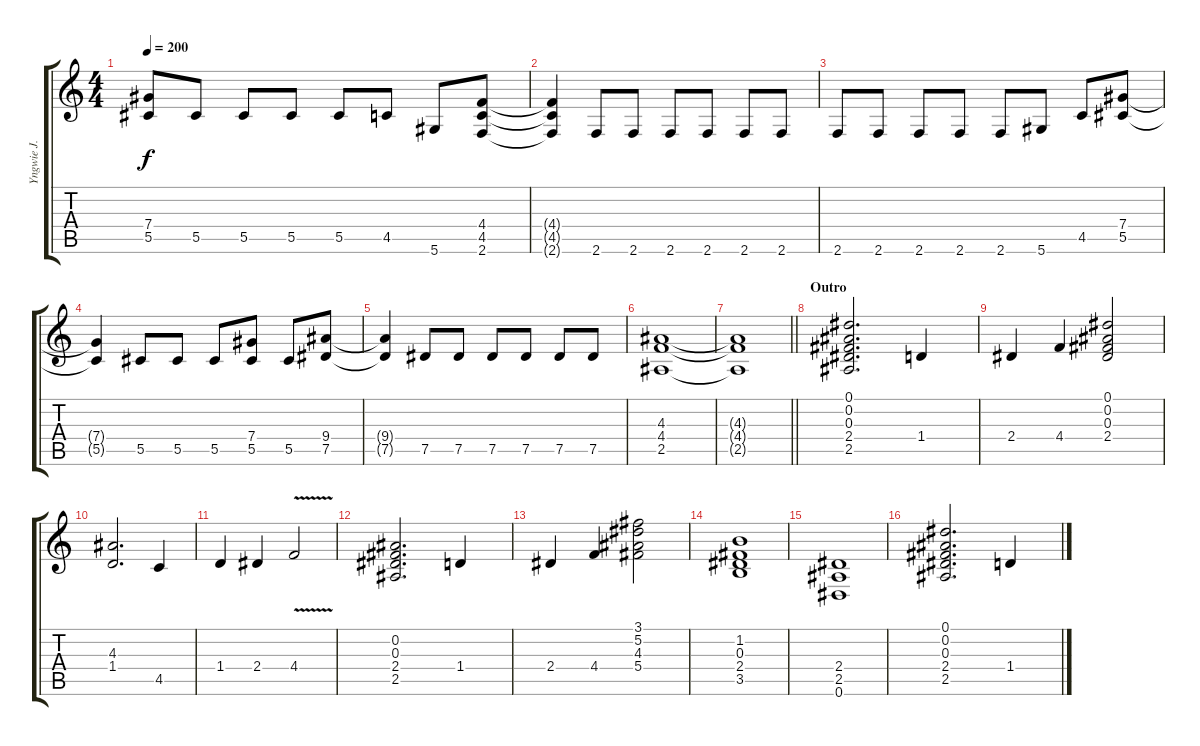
\track ("Yngwie J. Malmsteen" "Yngwie J. ") {instrument overdrivenguitar}
\staff {score tabs}
\tuning (Eb4 Bb3 Gb3 Db3 Ab2 Eb2) {hide}
\ts (4 4)
\tempo 200
\clef g2
\ks c
(7.4 5.5).8{dy f} 5.5.8 5.5.8 5.5.8 5.5.8 4.5.8 5.6.8 (4.4 4.5 2.6).8 |
(4.4{t} 4.5{t} 2.6{t}).4 2.6.8 2.6.8 2.6.8 2.6.8 2.6.8 2.6.8 |
2.6.8 2.6.8 2.6.8 2.6.8 2.6.8 5.6.8 4.5.8 (7.4 5.5).8 |
(7.4{t} 5.5{t}).4 5.5.8 5.5.8 5.5.8 (7.4 5.5).8 5.5.8 (9.4 7.5).8 |
(9.4{t} 7.5{t}).4 7.5.8 7.5.8 7.5.8 7.5.8 7.5.8 7.5.8 |
(4.3 4.4 2.5).1 |
\barLineRight lightlight
(4.3{t} 4.4{t} 2.5{t}).1 |
\section ("" "Outro")
(0.1 0.2 0.3 2.4 2.5).2{d} 1.4.4 |
2.4.4 4.4.4 (0.1 0.2 0.3 2.4).2 |
(4.3 1.4).2{d} 4.5.4 |
1.4.4 2.4.4 4.4{v}.2 |
(0.2 0.3 2.4 2.5).2{d} 1.4.4 |
2.4.4 4.4.4 (3.1 5.2 4.3 5.4).2 |
(1.2 0.3 2.4 3.5).1 |
(2.4 2.5 0.6).1 |
(0.1 0.2 0.3 2.4 2.5).2{d} 1.4.4
